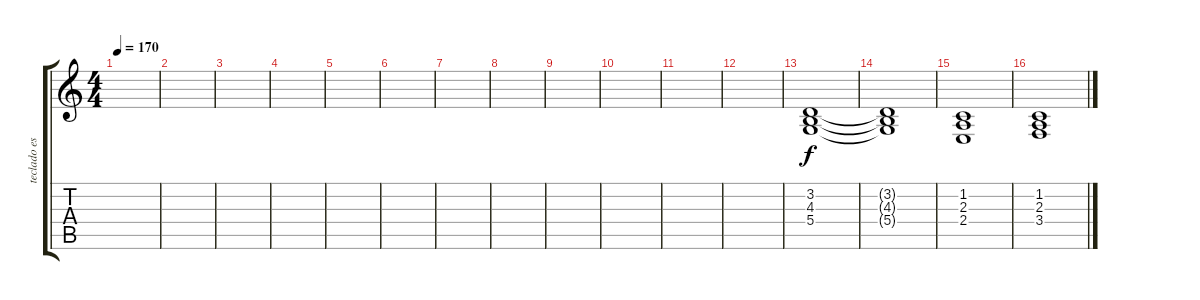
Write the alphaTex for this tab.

\track ("teclado esq" "teclado es") {instrument stringensemble1}
\staff {score tabs}
\tuning (E4 B3 G3 D3 A2 E2) {hide}
\ts (4 4)
\tempo 170
\clef g2
\ks c
|
|
|
|
|
|
|
|
|
|
|
|
(3.2 4.3 5.4).1 |
(3.2{t} 4.3{t} 5.4{t}).1 |
(1.2 2.3 2.4).1 |
(1.2 2.3 3.4).1
